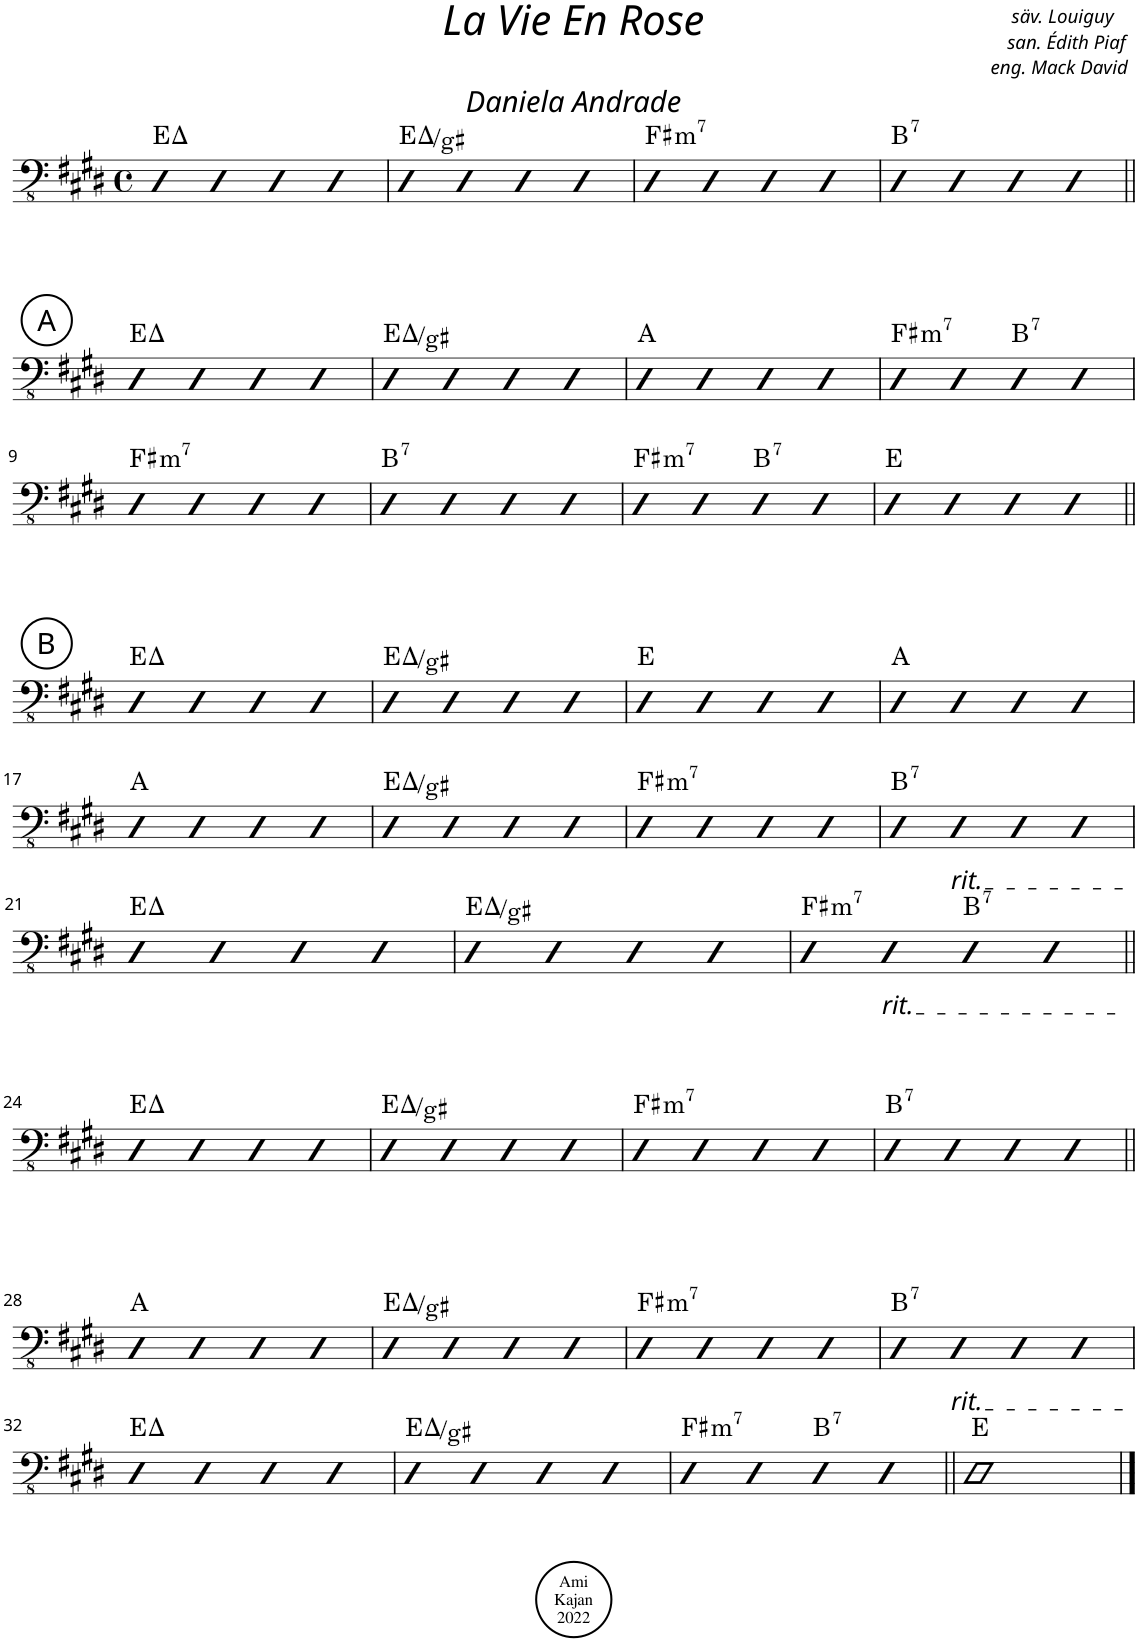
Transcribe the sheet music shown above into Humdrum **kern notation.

**kern	**harte
*part1	*part1
*staff1	*
*I"Acoustic Bass	*
*I'Bass	*
*clefFv4	*
*k[f#c#g#d#]	*
*M4/4	*
*met(c)	*
=1	=1
4DD#	E:maj
4DD#	.
4DD#	.
4DD#	.
=2	=2
4DD#	E:maj/3
4DD#	.
4DD#	.
4DD#	.
=3	=3
!	!LO:H:kt=m7
4DD#	F#:min7
4DD#	.
4DD#	.
4DD#	.
=4	=4
!	!LO:H:kt=7
4DD#	B:7
4DD#	.
4DD#	.
4DD#	.
!!LO:LB:g=z
!!LO:REH:place=s1:a:cj:enc=circle:fs=14:t=A
=5||	=5||
4DD#	E:maj
4DD#	.
4DD#	.
4DD#	.
=6	=6
4DD#	E:maj/3
4DD#	.
4DD#	.
4DD#	.
=7	=7
4DD#	A:maj
4DD#	.
4DD#	.
4DD#	.
=8	=8
!	!LO:H:kt=m7
4DD#	F#:min7
4DD#	.
!	!LO:H:kt=7
4DD#	B:7
4DD#	.
!!LO:LB:g=z
=9	=9
!	!LO:H:kt=m7
4DD#	F#:min7
4DD#	.
4DD#	.
4DD#	.
=10	=10
!	!LO:H:kt=7
4DD#	B:7
4DD#	.
4DD#	.
4DD#	.
=11	=11
!	!LO:H:kt=m7
4DD#	F#:min7
4DD#	.
!	!LO:H:kt=7
4DD#	B:7
4DD#	.
=12	=12
4DD#	E:maj
4DD#	.
4DD#	.
4DD#	.
!!LO:LB:g=z
!!LO:REH:place=s1:a:cj:enc=circle:fs=14:t=B
=13||	=13||
4DD#	E:maj
4DD#	.
4DD#	.
4DD#	.
=14	=14
4DD#	E:maj/3
4DD#	.
4DD#	.
4DD#	.
=15	=15
4DD#	E:maj
4DD#	.
4DD#	.
4DD#	.
=16	=16
4DD#	A:maj
4DD#	.
4DD#	.
4DD#	.
!!LO:LB:g=z
=17	=17
4DD#	A:maj
4DD#	.
4DD#	.
4DD#	.
=18	=18
4DD#	E:maj/3
4DD#	.
4DD#	.
4DD#	.
=19	=19
!	!LO:H:kt=m7
4DD#	F#:min7
4DD#	.
4DD#	.
4DD#	.
=20	=20
!	!LO:H:kt=7
4DD#	B:7
!LO:TX:b:i:t=rit.	!
4DD#	.
4DD#	.
4DD#	.
!!LO:LB:g=z
=21	=21
4DD#	E:maj
4DD#	.
4DD#	.
4DD#	.
=22	=22
4DD#	E:maj/3
4DD#	.
4DD#	.
4DD#	.
=23	=23
!	!LO:H:kt=m7
4DD#	F#:min7
!LO:TX:b:i:t=rit.	!
4DD#	.
!	!LO:H:kt=7
4DD#	B:7
4DD#	.
!!LO:LB:g=z
=24||	=24||
4DD#	E:maj
4DD#	.
4DD#	.
4DD#	.
=25	=25
4DD#	E:maj/3
4DD#	.
4DD#	.
4DD#	.
=26	=26
!	!LO:H:kt=m7
4DD#	F#:min7
4DD#	.
4DD#	.
4DD#	.
=27	=27
!	!LO:H:kt=7
4DD#	B:7
4DD#	.
4DD#	.
4DD#	.
!!LO:LB:g=z
=28||	=28||
4DD#	A:maj
4DD#	.
4DD#	.
4DD#	.
=29	=29
4DD#	E:maj/3
4DD#	.
4DD#	.
4DD#	.
=30	=30
!	!LO:H:kt=m7
4DD#	F#:min7
4DD#	.
4DD#	.
4DD#	.
=31	=31
!	!LO:H:kt=7
4DD#	B:7
!LO:TX:b:i:t=rit.	!
4DD#	.
4DD#	.
4DD#	.
!!LO:LB:g=z
=32	=32
4DD#	E:maj
4DD#	.
4DD#	.
4DD#	.
=33	=33
4DD#	E:maj/3
4DD#	.
4DD#	.
4DD#	.
=34	=34
!	!LO:H:kt=m7
4DD#	F#:min7
4DD#	.
!	!LO:H:kt=7
4DD#	B:7
4DD#	.
=35||	=35||
1DD#	E:maj
==	==
*-	*-
